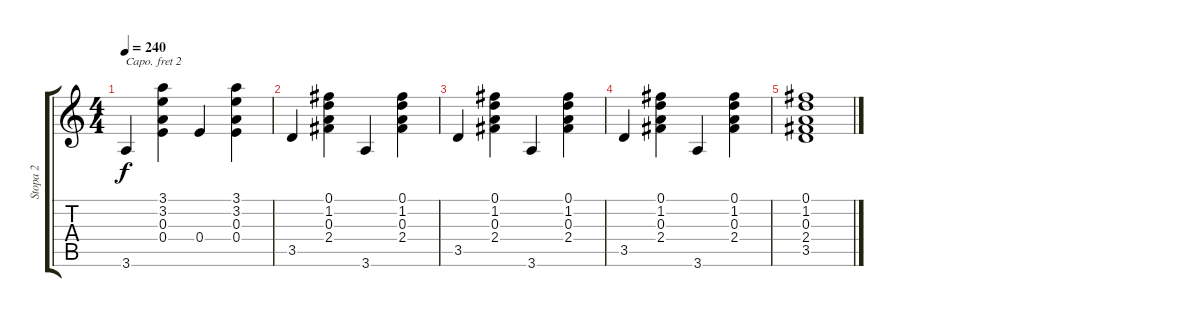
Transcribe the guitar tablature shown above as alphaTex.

\track ("Stopa 2" "Stopa 2") {instrument acousticguitarnylon}
\staff {score tabs}
\capo 2
\tuning (E4 B3 G3 D3 A2 E2) {hide}
\ts (4 4)
\tempo 240
\clef g2
\ks c
3.6.4{dy f} (3.1 3.2 0.3 0.4).4 0.4.4 (3.1 3.2 0.3 0.4).4 |
3.5.4 (0.1 1.2 0.3 2.4).4 3.6.4 (0.1 1.2 0.3 2.4).4 |
3.5.4 (0.1 1.2 0.3 2.4).4 3.6.4 (0.1 1.2 0.3 2.4).4 |
3.5.4 (0.1 1.2 0.3 2.4).4 3.6.4 (0.1 1.2 0.3 2.4).4 |
(0.1 1.2 0.3 2.4 3.5).1
